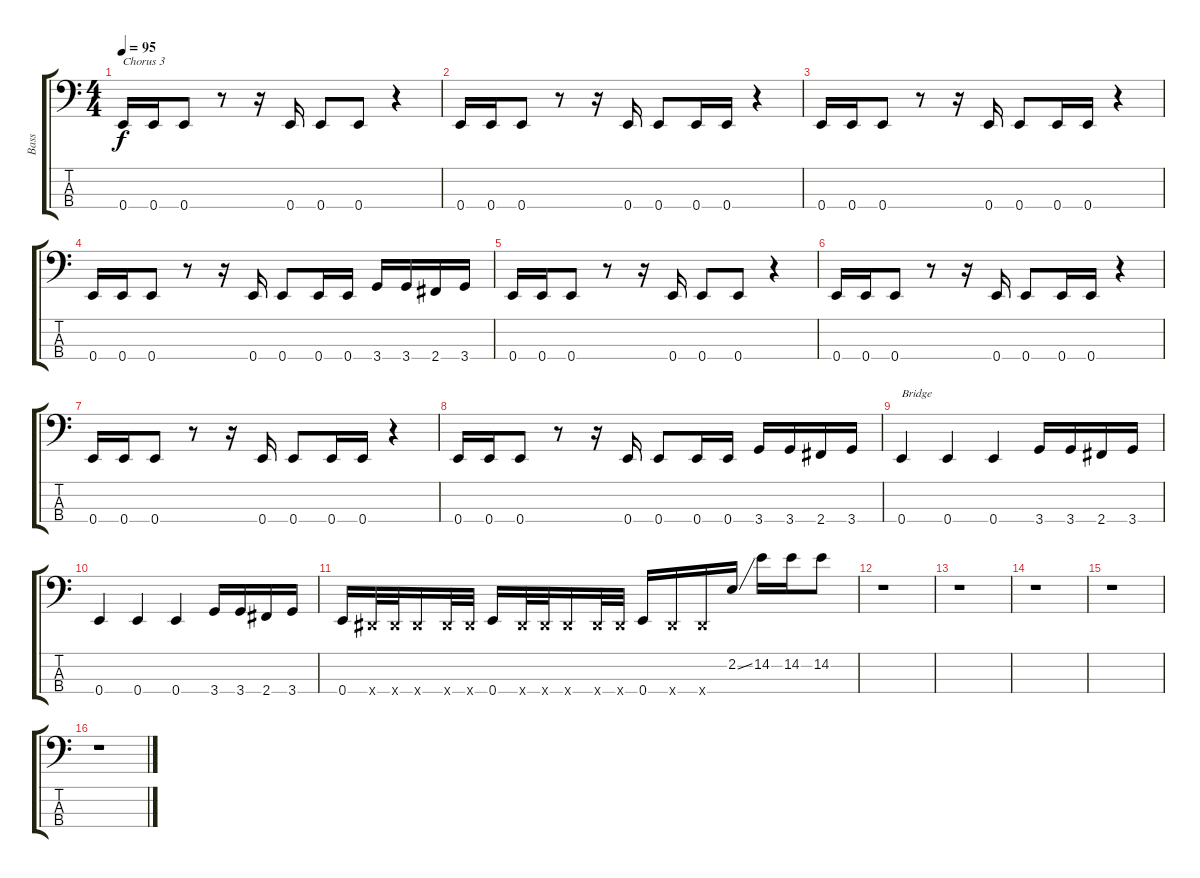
\track ("Bass" "Bass") {instrument electricbassfinger}
\staff {score tabs}
\tuning (G2 D2 A1 E1) {hide}
\ts (4 4)
\tempo 95
\clef f4
\ks c
0.4.16{txt "Chorus 3" dy f} 0.4.16 0.4.8 r.8 r.16 0.4.16 0.4.8 0.4.8 r.4 |
0.4.16 0.4.16 0.4.8 r.8 r.16 0.4.16 0.4.8 0.4.16 0.4.16 r.4 |
0.4.16 0.4.16 0.4.8 r.8 r.16 0.4.16 0.4.8 0.4.16 0.4.16 r.4 |
0.4.16 0.4.16 0.4.8 r.8 r.16 0.4.16 0.4.8 0.4.16 0.4.16 3.4.16 3.4.16 2.4.16 3.4.16 |
0.4.16 0.4.16 0.4.8 r.8 r.16 0.4.16 0.4.8 0.4.8 r.4 |
0.4.16 0.4.16 0.4.8 r.8 r.16 0.4.16 0.4.8 0.4.16 0.4.16 r.4 |
0.4.16 0.4.16 0.4.8 r.8 r.16 0.4.16 0.4.8 0.4.16 0.4.16 r.4 |
0.4.16 0.4.16 0.4.8 r.8 r.16 0.4.16 0.4.8 0.4.16 0.4.16 3.4.16 3.4.16 2.4.16 3.4.16 |
0.4.4{txt "Bridge"} 0.4.4 0.4.4 3.4.16 3.4.16 2.4.16 3.4.16 |
0.4.4 0.4.4 0.4.4 3.4.16 3.4.16 2.4.16 3.4.16 |
0.4.16 -1.4{x}.32 -1.4{x}.32 -1.4{x}.16 -1.4{x}.32 -1.4{x}.32 0.4.16 -1.4{x}.32 -1.4{x}.32 -1.4{x}.16 -1.4{x}.32 -1.4{x}.32 0.4.16 -1.4{x}.16 -1.4{x}.16 2.2{ss}.16 14.2.16 14.2.16 14.2.8 |
r.1 |
r.1 |
r.1 |
r.1 |
r.1
